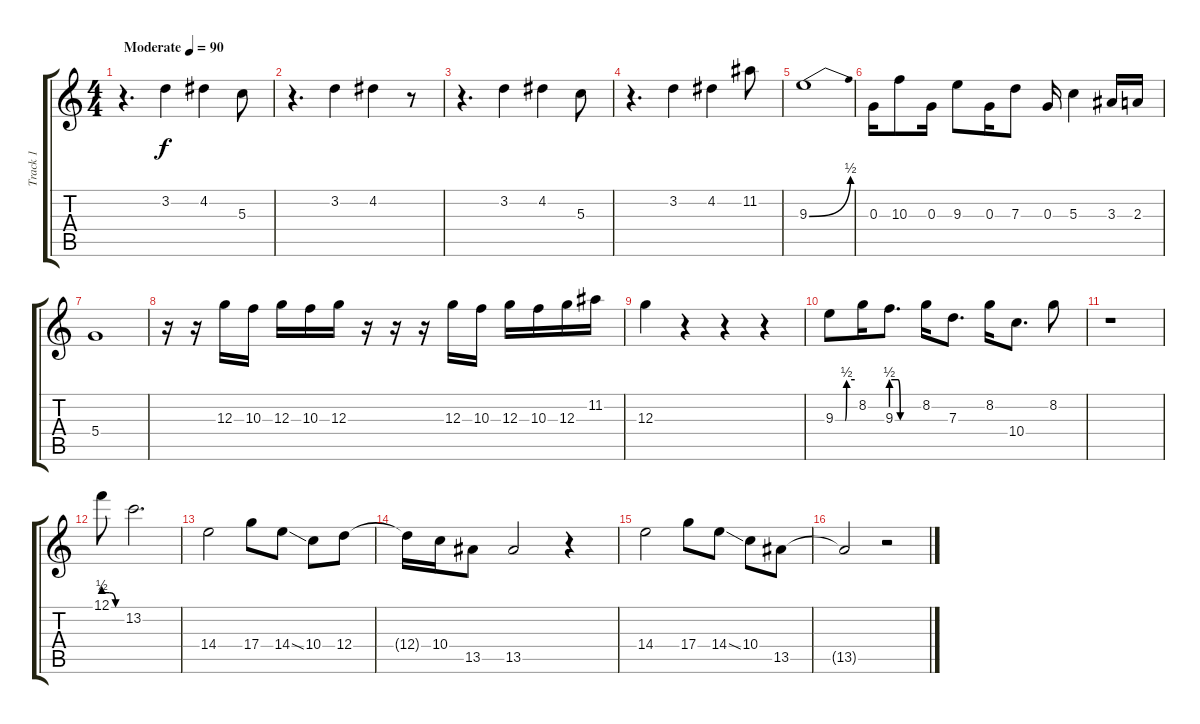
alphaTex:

\track ("Track 1" "Track 1") {instrument acousticguitarsteel}
\staff {score tabs}
\tuning (E4 B3 G3 D3 A2 E2) {hide}
\ts (4 4)
\tempo (90 "Moderate")
\clef g2
\ks c
r.4{d dy f instrument acousticguitarsteel} 3.2.4 4.2.4 5.3.8 |
r.4{d} 3.2.4 4.2.4 r.8 |
r.4{d} 3.2.4 4.2.4 5.3.8 |
r.4{d} 3.2.4 4.2.4 11.2.8 |
9.3{be (bend 0 0 60 2)}.1 |
0.3.16 10.3.8 0.3.16 9.3.8 0.3.16 7.3.8 0.3.16 5.3.4 3.3.16 2.3.16 |
5.4.1 |
r.16 r.16 12.3.16 10.3.16 12.3.16 10.3.16 12.3.16 r.16 r.16 r.16 12.3.16 10.3.16 12.3.16 10.3.16 12.3.16 11.2.16 |
12.3.4 r.4 r.4 r.4 |
9.3{be (custom 0 0 30 0 35 2 60 2)}.8 8.2.16 9.3{be (custom 0 2 15 2 20 0 40 0 60 0)}.8{d} 8.2.16 7.3.8{d} 8.2.16 10.4.8{d} 8.2.8 |
r.1 |
12.1{be (custom 0 2 20 2 40 0 60 0)}.8 13.2.2{d} |
14.4.2 17.4.8 14.4{ss}.8 10.4.8 12.4.8 |
12.4{t}.16 10.4.16 13.5.8 13.5.2 r.4 |
14.4.2 17.4.8 14.4{ss}.8 10.4.8 13.5.8 |
13.5{t}.2 r.2
